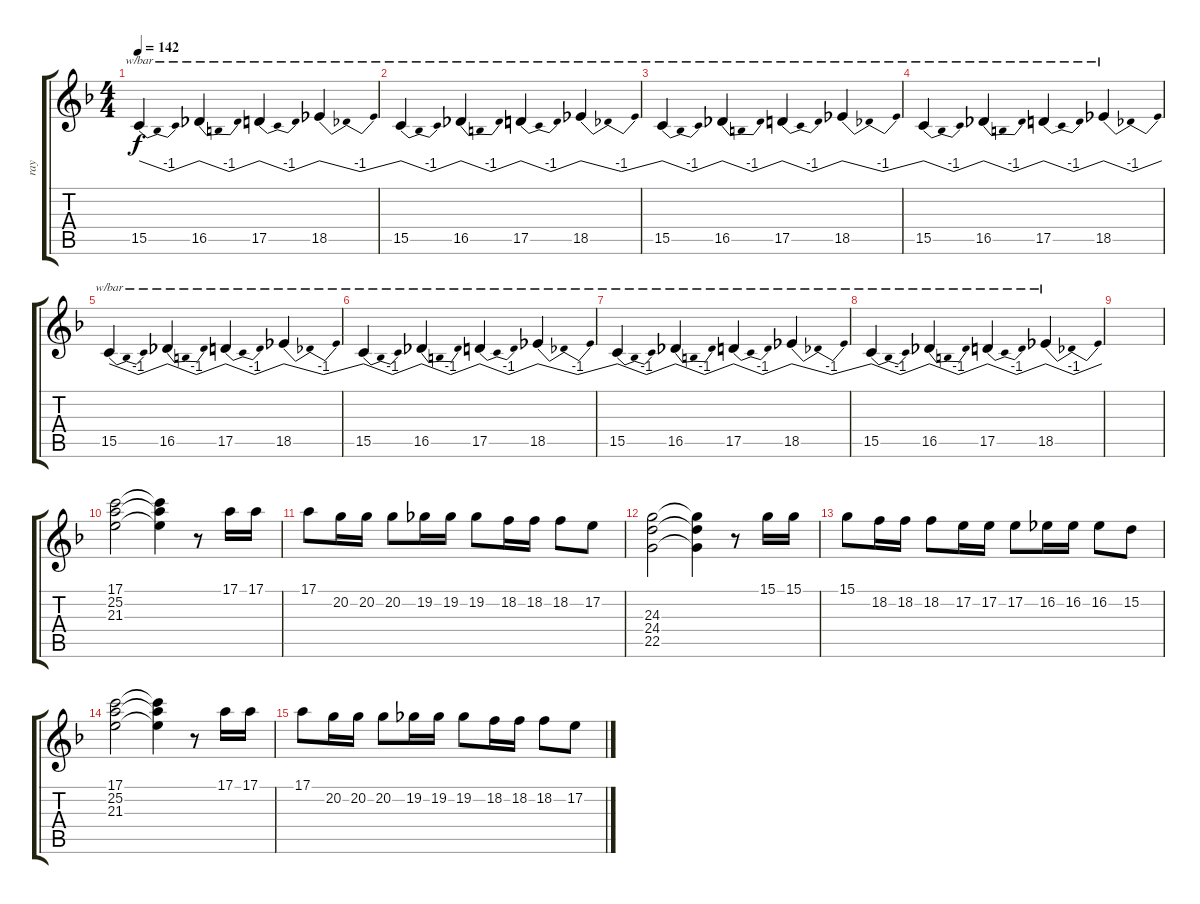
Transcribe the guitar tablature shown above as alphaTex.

\track ("ray" "ray") {instrument churchorgan}
\staff {score tabs}
\tuning (E4 B3 G3 D3 A2 E2) {hide}
\ts (4 4)
\tempo 142
\clef g2
\ks f
15.5.4{tbe (dip default 0 0 30 -4 60 0) dy f} 16.5.4{tbe (dip default 0 0 30 -4 60 0)} 17.5.4{tbe (dip default 0 0 30 -4 60 0)} 18.5.4{tbe (dip default 0 0 30 -4 60 0)} |
15.5.4{tbe (dip default 0 0 30 -4 60 0)} 16.5.4{tbe (dip default 0 0 30 -4 60 0)} 17.5.4{tbe (dip default 0 0 30 -4 60 0)} 18.5.4{tbe (dip default 0 0 30 -4 60 0)} |
15.5.4{tbe (dip default 0 0 30 -4 60 0)} 16.5.4{tbe (dip default 0 0 30 -4 60 0)} 17.5.4{tbe (dip default 0 0 30 -4 60 0)} 18.5.4{tbe (dip default 0 0 30 -4 60 0)} |
15.5.4{tbe (dip default 0 0 30 -4 60 0)} 16.5.4{tbe (dip default 0 0 30 -4 60 0)} 17.5.4{tbe (dip default 0 0 30 -4 60 0)} 18.5.4{tbe (dip default 0 0 30 -4 60 0)} |
15.5.4{tbe (dip default 0 0 30 -4 60 0)} 16.5.4{tbe (dip default 0 0 30 -4 60 0)} 17.5.4{tbe (dip default 0 0 30 -4 60 0)} 18.5.4{tbe (dip default 0 0 30 -4 60 0)} |
15.5.4{tbe (dip default 0 0 30 -4 60 0)} 16.5.4{tbe (dip default 0 0 30 -4 60 0)} 17.5.4{tbe (dip default 0 0 30 -4 60 0)} 18.5.4{tbe (dip default 0 0 30 -4 60 0)} |
15.5.4{tbe (dip default 0 0 30 -4 60 0)} 16.5.4{tbe (dip default 0 0 30 -4 60 0)} 17.5.4{tbe (dip default 0 0 30 -4 60 0)} 18.5.4{tbe (dip default 0 0 30 -4 60 0)} |
15.5.4{tbe (dip default 0 0 30 -4 60 0)} 16.5.4{tbe (dip default 0 0 30 -4 60 0)} 17.5.4{tbe (dip default 0 0 30 -4 60 0)} 18.5.4{tbe (dip default 0 0 30 -4 60 0)} |
|
(17.1 25.2 21.3).2 (17.1{t} 25.2{t} 21.3{t}).4 r.8 17.1.16 17.1.16 |
17.1.8 20.2.16 20.2.16 20.2.8 19.2.16 19.2.16 19.2.8 18.2.16 18.2.16 18.2.8 17.2.8 |
(24.3 24.4 22.5).2 (24.3{t} 24.4{t} 22.5{t}).4 r.8 15.1.16 15.1.16 |
15.1.8 18.2.16 18.2.16 18.2.8 17.2.16 17.2.16 17.2.8 16.2.16 16.2.16 16.2.8 15.2.8 |
(17.1 25.2 21.3).2 (17.1{t} 25.2{t} 21.3{t}).4 r.8 17.1.16 17.1.16 |
17.1.8 20.2.16 20.2.16 20.2.8 19.2.16 19.2.16 19.2.8 18.2.16 18.2.16 18.2.8 17.2.8
